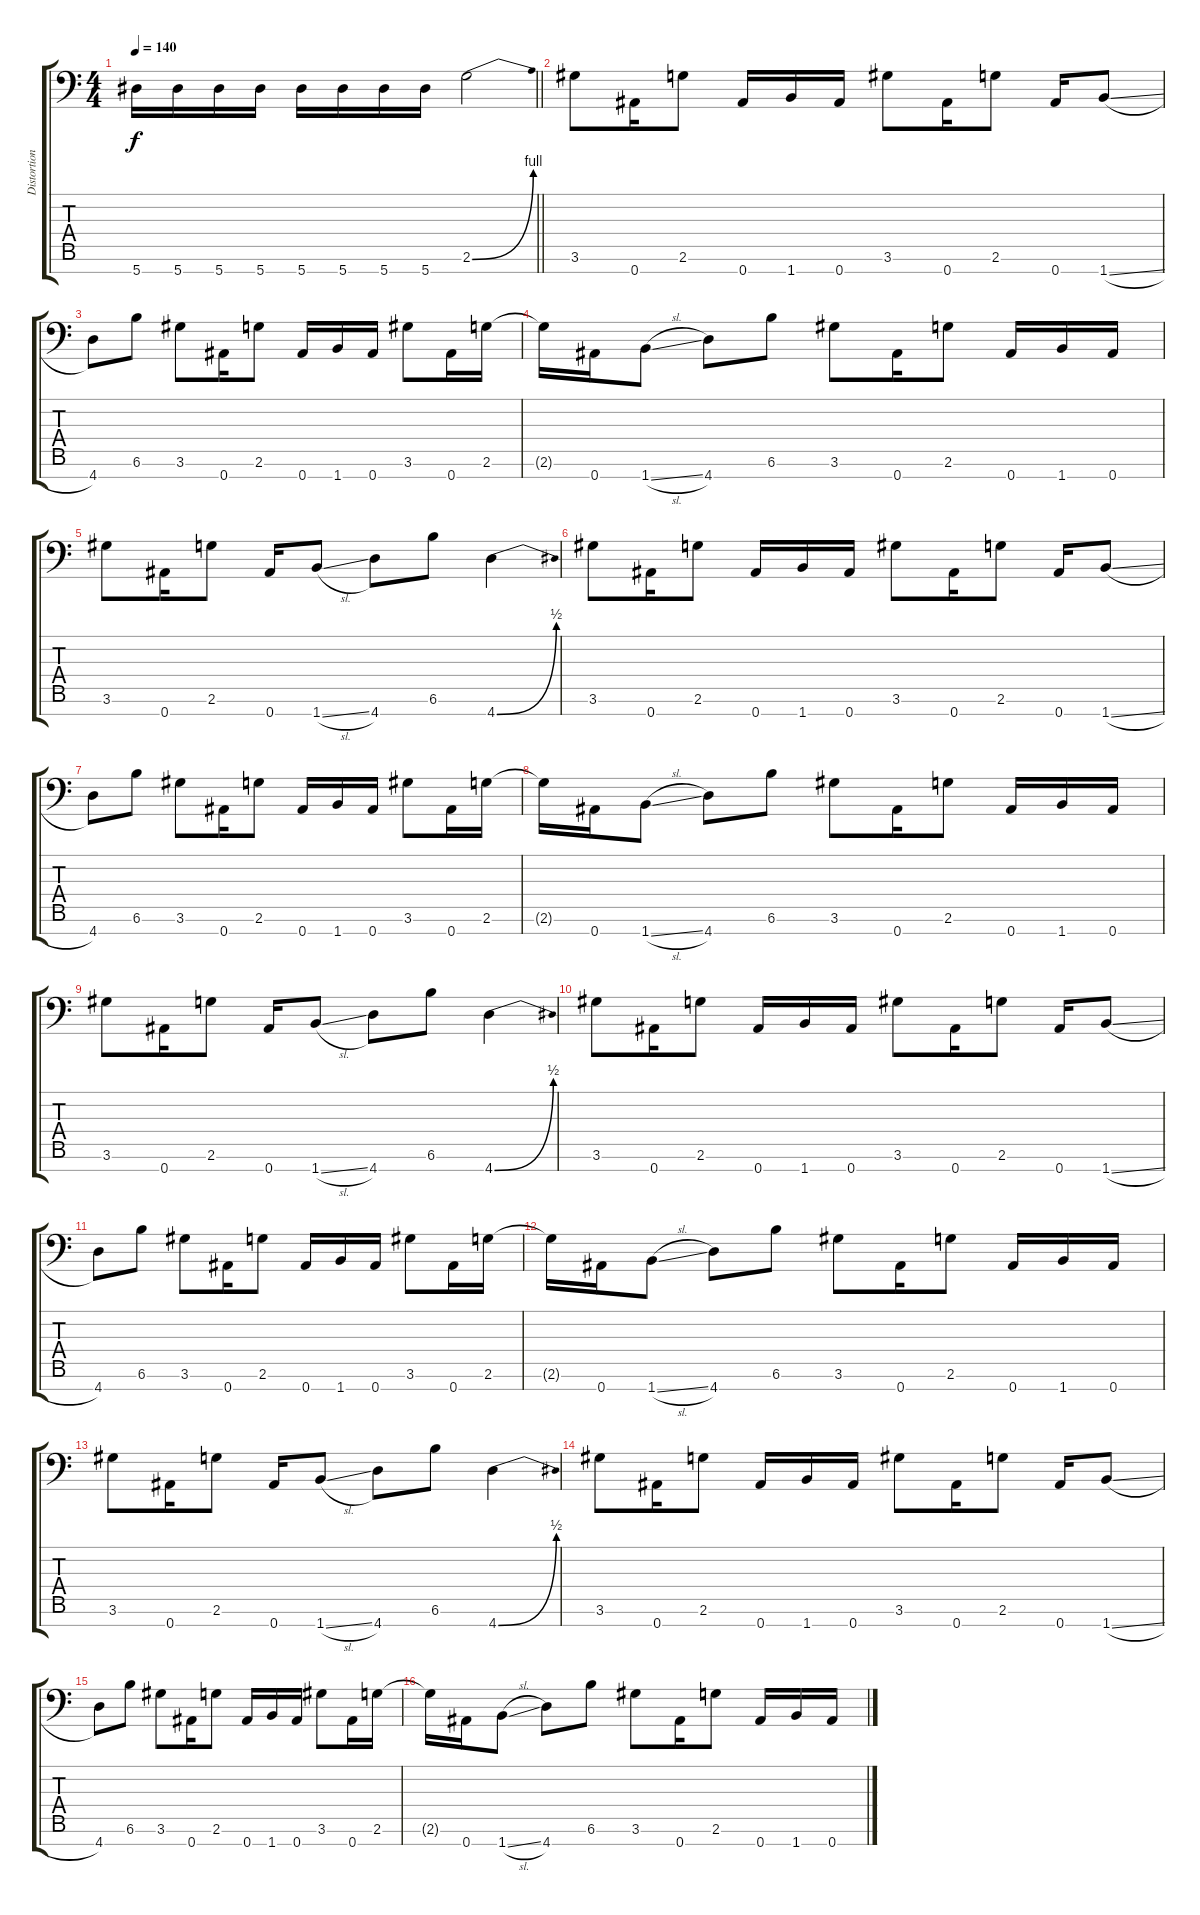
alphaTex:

\track ("Distortion One" "Distortion") {instrument distortionguitar}
\staff {score tabs}
\tuning (Eb4 Bb3 F3 Eb3 Bb2 F2 Bb1) {hide}
\ts (4 4)
\tempo 140
\clef f4
\barLineRight lightlight
\ks c
5.7.16{dy f} 5.7.16 5.7.16 5.7.16 5.7.16 5.7.16 5.7.16 5.7.16 2.6{be (bend 0 0 60 4)}.2 |
3.6.8 0.7.16 2.6.8 0.7.16 1.7.16 0.7.16 3.6.8 0.7.16 2.6.8 0.7.16 1.7{sl}.8 |
4.7.8 6.6.8 3.6.8 0.7.16 2.6.8 0.7.16 1.7.16 0.7.16 3.6.8 0.7.16 2.6.16 |
2.6{t}.16 0.7.16 1.7{sl}.8 4.7.8 6.6.8 3.6.8 0.7.16 2.6.8 0.7.16 1.7.16 0.7.16 |
3.6.8 0.7.16 2.6.8 0.7.16 1.7{sl}.8 4.7.8 6.6.8 4.7{be (bend 0 0 60 2)}.4 |
3.6.8 0.7.16 2.6.8 0.7.16 1.7.16 0.7.16 3.6.8 0.7.16 2.6.8 0.7.16 1.7{sl}.8 |
4.7.8 6.6.8 3.6.8 0.7.16 2.6.8 0.7.16 1.7.16 0.7.16 3.6.8 0.7.16 2.6.16 |
2.6{t}.16 0.7.16 1.7{sl}.8 4.7.8 6.6.8 3.6.8 0.7.16 2.6.8 0.7.16 1.7.16 0.7.16 |
3.6.8 0.7.16 2.6.8 0.7.16 1.7{sl}.8 4.7.8 6.6.8 4.7{be (bend 0 0 60 2)}.4 |
3.6.8 0.7.16 2.6.8 0.7.16 1.7.16 0.7.16 3.6.8 0.7.16 2.6.8 0.7.16 1.7{sl}.8 |
4.7.8 6.6.8 3.6.8 0.7.16 2.6.8 0.7.16 1.7.16 0.7.16 3.6.8 0.7.16 2.6.16 |
2.6{t}.16 0.7.16 1.7{sl}.8 4.7.8 6.6.8 3.6.8 0.7.16 2.6.8 0.7.16 1.7.16 0.7.16 |
3.6.8 0.7.16 2.6.8 0.7.16 1.7{sl}.8 4.7.8 6.6.8 4.7{be (bend 0 0 60 2)}.4 |
3.6.8 0.7.16 2.6.8 0.7.16 1.7.16 0.7.16 3.6.8 0.7.16 2.6.8 0.7.16 1.7{sl}.8 |
4.7.8 6.6.8 3.6.8 0.7.16 2.6.8 0.7.16 1.7.16 0.7.16 3.6.8 0.7.16 2.6.16 |
2.6{t}.16 0.7.16 1.7{sl}.8 4.7.8 6.6.8 3.6.8 0.7.16 2.6.8 0.7.16 1.7.16 0.7.16
